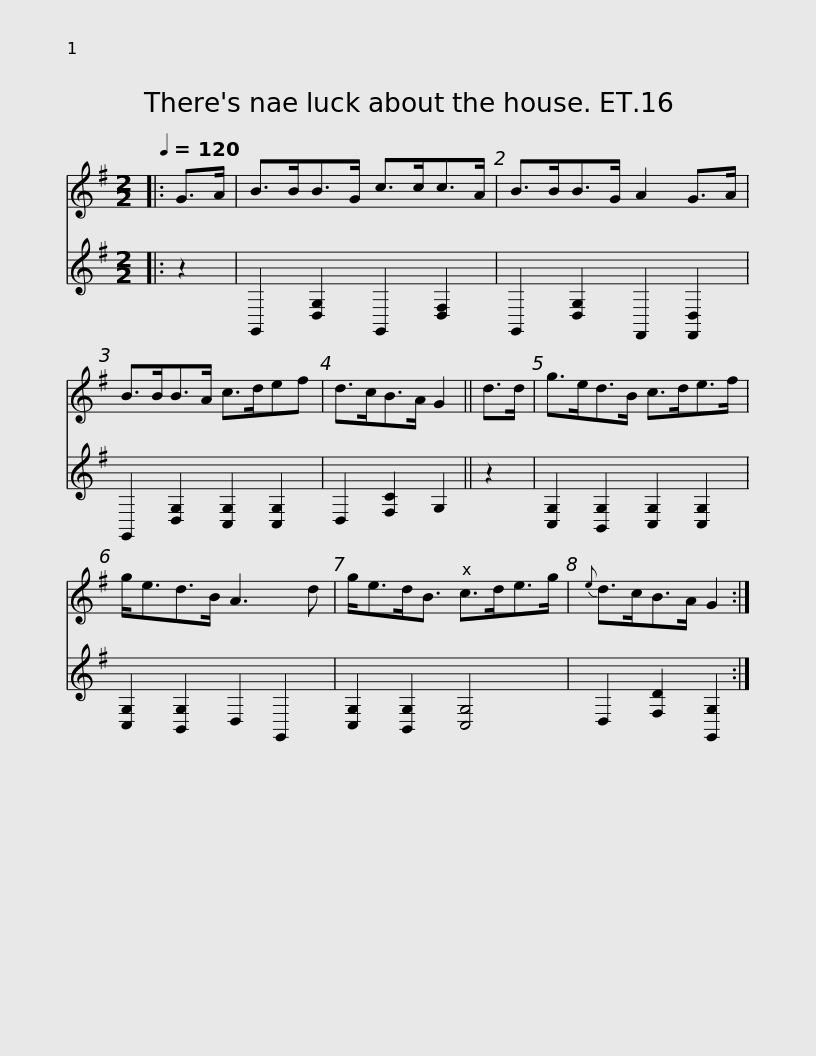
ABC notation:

X:1
%%score 1 2
L:1/8
Q:1/4=120
M:2/2
I:linebreak $
K:G
V:1 treble
V:2 treble
V:1
|: G>A | B>BB>G c>cc>A | B>BB>G A2 G>A | B>BB>A c>def | d>cB>A G2 || %5
 d>d |$ g>ed>B c>de>f | g<ed>B A3 d | g<ed<B c>de>g |{e} d>cB>A G2 :| %10
V:2
|: z2 | G,,2 [D,G,]2 G,,2 [D,F,]2 | G,,2 [D,G,]2 F,,2 [F,,D,]2 | G,,2 [D,G,]2 [C,G,]2 [C,G,]2 | D,2 [F,C]2 G,2 || %5
 z2 |$ [C,G,]2 [B,,G,]2 [C,G,]2 [C,G,]2 | [C,G,]2 [B,,G,]2 D,2 G,,2 | [C,G,]2 [B,,G,]2 [C,G,]4 | D,2 [F,D]2 [G,,G,]2 :| %10
